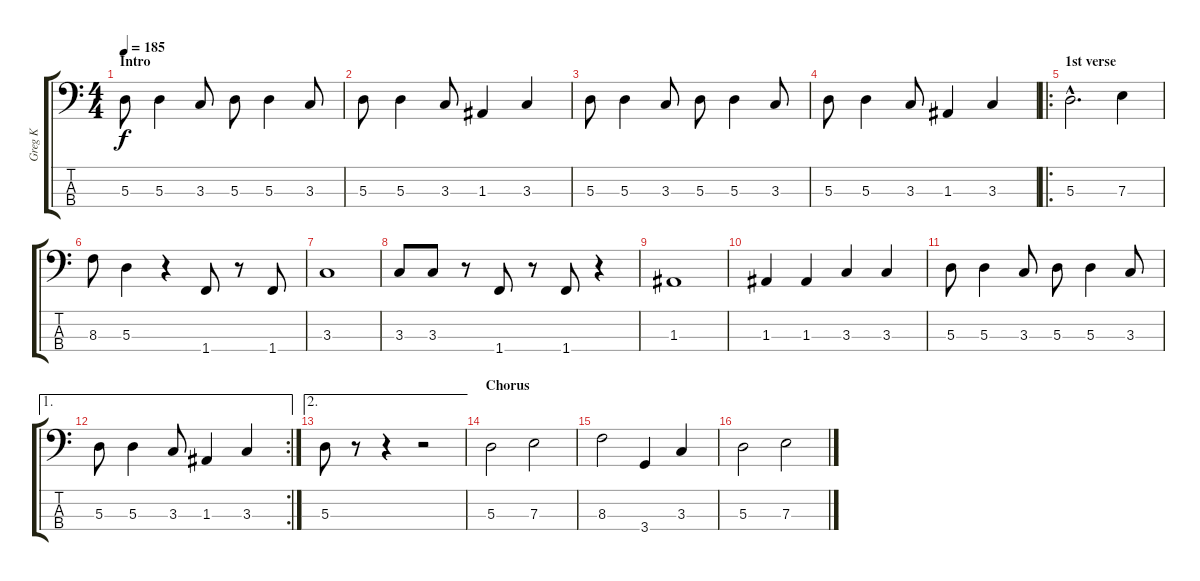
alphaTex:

\track ("Greg K" "Greg K") {instrument electricbasspick}
\staff {score tabs}
\tuning (G2 D2 A1 E1) {hide}
\ts (4 4)
\section ("" "Intro")
\tempo 185
\clef f4
\ks c
5.3.8{dy f instrument electricbasspick} 5.3.4 3.3.8 5.3.8 5.3.4 3.3.8 |
5.3.8 5.3.4 3.3.8 1.3.4 3.3.4 |
5.3.8 5.3.4 3.3.8 5.3.8 5.3.4 3.3.8 |
5.3.8 5.3.4 3.3.8 1.3.4 3.3.4 |
\ro
\section ("" "1st verse")
5.3{hac}.2{d} 7.3.4 |
8.3.8 5.3.4 r.4 1.4.8 r.8 1.4.8 |
3.3.1 |
3.3.8 3.3.8 r.8 1.4.8 r.8 1.4.8 r.4 |
1.3.1 |
1.3.4 1.3.4 3.3.4 3.3.4 |
5.3.8 5.3.4 3.3.8 5.3.8 5.3.4 3.3.8 |
\ae 1
\rc 2
5.3.8 5.3.4 3.3.8 1.3.4 3.3.4 |
\ae 2
5.3.8 r.8 r.4 r.2 |
\section ("" "Chorus")
5.3.2 7.3.2 |
8.3.2 3.4.4 3.3.4 |
5.3.2 7.3.2
